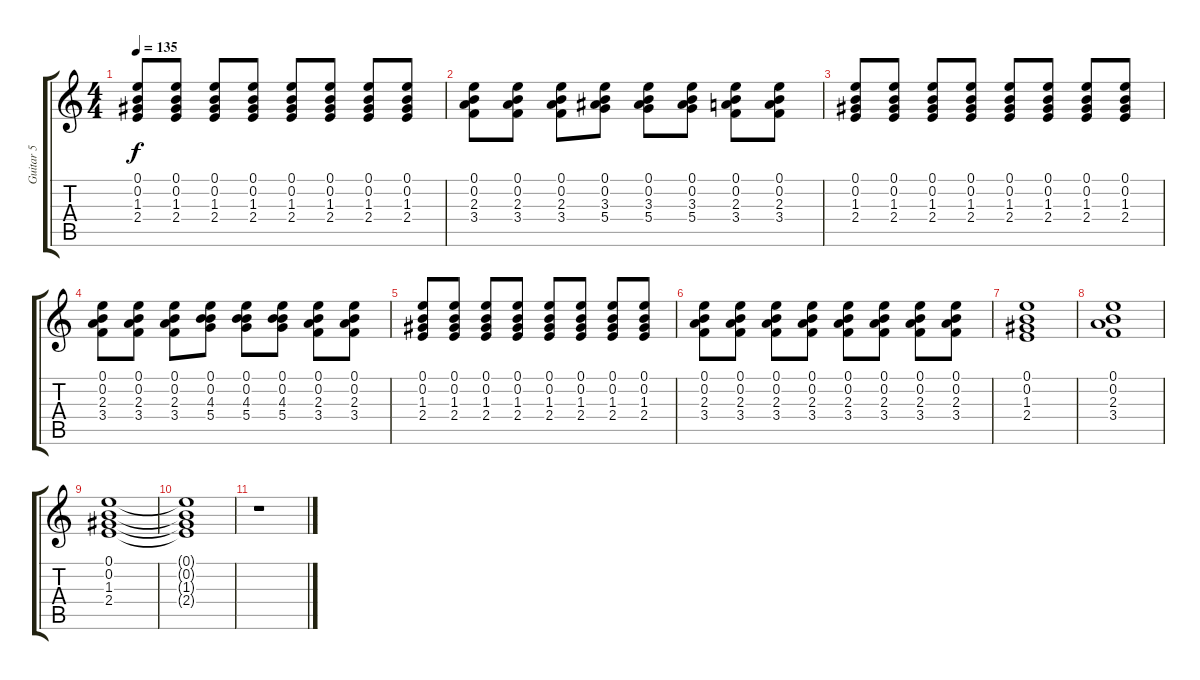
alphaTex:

\track ("Guitar 5" "Guitar 5") {instrument distortionguitar}
\staff {score tabs}
\tuning (E4 B3 G3 D3 A2 E2) {hide}
\ts (4 4)
\tempo 135
\clef g2
\ks c
(0.1 0.2 1.3 2.4).8{dy f} (0.1 0.2 1.3 2.4).8 (0.1 0.2 1.3 2.4).8 (0.1 0.2 1.3 2.4).8 (0.1 0.2 1.3 2.4).8 (0.1 0.2 1.3 2.4).8 (0.1 0.2 1.3 2.4).8 (0.1 0.2 1.3 2.4).8 |
(0.1 0.2 2.3 3.4).8 (0.1 0.2 2.3 3.4).8 (0.1 0.2 2.3 3.4).8 (0.1 0.2 3.3 5.4).8 (0.1 0.2 3.3 5.4).8 (0.1 0.2 3.3 5.4).8 (0.1 0.2 2.3 3.4).8 (0.1 0.2 2.3 3.4).8 |
(0.1 0.2 1.3 2.4).8 (0.1 0.2 1.3 2.4).8 (0.1 0.2 1.3 2.4).8 (0.1 0.2 1.3 2.4).8 (0.1 0.2 1.3 2.4).8 (0.1 0.2 1.3 2.4).8 (0.1 0.2 1.3 2.4).8 (0.1 0.2 1.3 2.4).8 |
(0.1 0.2 2.3 3.4).8 (0.1 0.2 2.3 3.4).8 (0.1 0.2 2.3 3.4).8 (0.1 0.2 4.3 5.4).8 (0.1 0.2 4.3 5.4).8 (0.1 0.2 4.3 5.4).8 (0.1 0.2 2.3 3.4).8 (0.1 0.2 2.3 3.4).8 |
(0.1 0.2 1.3 2.4).8 (0.1 0.2 1.3 2.4).8 (0.1 0.2 1.3 2.4).8 (0.1 0.2 1.3 2.4).8 (0.1 0.2 1.3 2.4).8 (0.1 0.2 1.3 2.4).8 (0.1 0.2 1.3 2.4).8 (0.1 0.2 1.3 2.4).8 |
(0.1 0.2 2.3 3.4).8 (0.1 0.2 2.3 3.4).8 (0.1 0.2 2.3 3.4).8 (0.1 0.2 2.3 3.4).8 (0.1 0.2 2.3 3.4).8 (0.1 0.2 2.3 3.4).8 (0.1 0.2 2.3 3.4).8 (0.1 0.2 2.3 3.4).8 |
(0.1 0.2 1.3 2.4).1 |
(0.1 0.2 2.3 3.4).1 |
(0.1 0.2 1.3 2.4).1 |
(0.1{t} 0.2{t} 1.3{t} 2.4{t}).1 |
r.1
